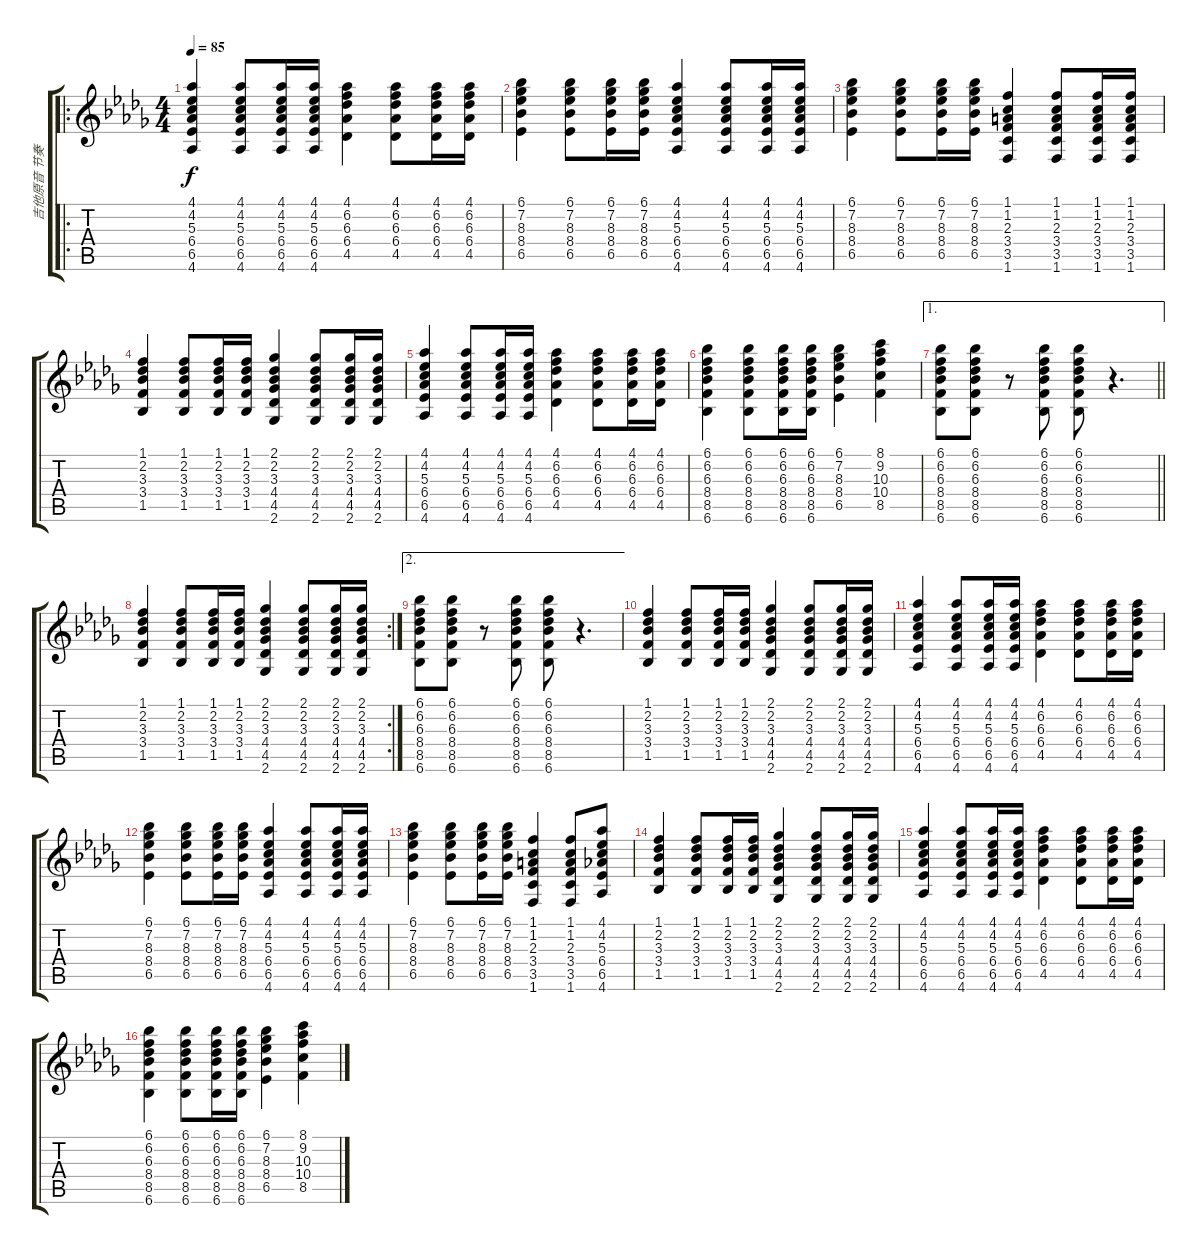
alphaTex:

\track ("吉他原音 节奏" "吉他原音 节奏") {instrument acousticguitarsteel}
\staff {score tabs}
\tuning (E4 B3 G3 D3 A2 E2) {hide}
\ro
\ts (4 4)
\tempo 85
\clef g2
\ks db
(4.1 4.2 5.3 6.4 6.5 4.6).4{dy f} (4.1 4.2 5.3 6.4 6.5 4.6).8 (4.1 4.2 5.3 6.4 6.5 4.6).16 (4.1 4.2 5.3 6.4 6.5 4.6).16 (4.1 6.2 6.3 6.4 4.5).4 (4.1 6.2 6.3 6.4 4.5).8 (4.1 6.2 6.3 6.4 4.5).16 (4.1 6.2 6.3 6.4 4.5).16 |
(6.1 7.2 8.3 8.4 6.5).4 (6.1 7.2 8.3 8.4 6.5).8 (6.1 7.2 8.3 8.4 6.5).16 (6.1 7.2 8.3 8.4 6.5).16 (4.1 4.2 5.3 6.4 6.5 4.6).4 (4.1 4.2 5.3 6.4 6.5 4.6).8 (4.1 4.2 5.3 6.4 6.5 4.6).16 (4.1 4.2 5.3 6.4 6.5 4.6).16 |
(6.1 7.2 8.3 8.4 6.5).4 (6.1 7.2 8.3 8.4 6.5).8 (6.1 7.2 8.3 8.4 6.5).16 (6.1 7.2 8.3 8.4 6.5).16 (1.1 1.2 2.3 3.4 3.5 1.6).4 (1.1 1.2 2.3 3.4 3.5 1.6).8 (1.1 1.2 2.3 3.4 3.5 1.6).16 (1.1 1.2 2.3 3.4 3.5 1.6).16 |
(1.1 2.2 3.3 3.4 1.5).4 (1.1 2.2 3.3 3.4 1.5).8 (1.1 2.2 3.3 3.4 1.5).16 (1.1 2.2 3.3 3.4 1.5).16 (2.1 2.2 3.3 4.4 4.5 2.6).4 (2.1 2.2 3.3 4.4 4.5 2.6).8 (2.1 2.2 3.3 4.4 4.5 2.6).16 (2.1 2.2 3.3 4.4 4.5 2.6).16 |
(4.1 4.2 5.3 6.4 6.5 4.6).4 (4.1 4.2 5.3 6.4 6.5 4.6).8 (4.1 4.2 5.3 6.4 6.5 4.6).16 (4.1 4.2 5.3 6.4 6.5 4.6).16 (4.1 6.2 6.3 6.4 4.5).4 (4.1 6.2 6.3 6.4 4.5).8 (4.1 6.2 6.3 6.4 4.5).16 (4.1 6.2 6.3 6.4 4.5).16 |
(6.1 6.2 6.3 8.4 8.5 6.6).4 (6.1 6.2 6.3 8.4 8.5 6.6).8 (6.1 6.2 6.3 8.4 8.5 6.6).16 (6.1 6.2 6.3 8.4 8.5 6.6).16 (6.1 7.2 8.3 8.4 6.5).4 (8.1 9.2 10.3 10.4 8.5).4 |
\ae 1
\barLineRight lightlight
(6.1 6.2 6.3 8.4 8.5 6.6).8 (6.1 6.2 6.3 8.4 8.5 6.6).8 r.8 (6.1 6.2 6.3 8.4 8.5 6.6).8 (6.1 6.2 6.3 8.4 8.5 6.6).8 r.4{d} |
\rc 2
(1.1 2.2 3.3 3.4 1.5).4 (1.1 2.2 3.3 3.4 1.5).8 (1.1 2.2 3.3 3.4 1.5).16 (1.1 2.2 3.3 3.4 1.5).16 (2.1 2.2 3.3 4.4 4.5 2.6).4 (2.1 2.2 3.3 4.4 4.5 2.6).8 (2.1 2.2 3.3 4.4 4.5 2.6).16 (2.1 2.2 3.3 4.4 4.5 2.6).16 |
\ae 2
(6.1 6.2 6.3 8.4 8.5 6.6).8 (6.1 6.2 6.3 8.4 8.5 6.6).8 r.8 (6.1 6.2 6.3 8.4 8.5 6.6).8 (6.1 6.2 6.3 8.4 8.5 6.6).8 r.4{d} |
(1.1 2.2 3.3 3.4 1.5).4 (1.1 2.2 3.3 3.4 1.5).8 (1.1 2.2 3.3 3.4 1.5).16 (1.1 2.2 3.3 3.4 1.5).16 (2.1 2.2 3.3 4.4 4.5 2.6).4 (2.1 2.2 3.3 4.4 4.5 2.6).8 (2.1 2.2 3.3 4.4 4.5 2.6).16 (2.1 2.2 3.3 4.4 4.5 2.6).16 |
(4.1 4.2 5.3 6.4 6.5 4.6).4 (4.1 4.2 5.3 6.4 6.5 4.6).8 (4.1 4.2 5.3 6.4 6.5 4.6).16 (4.1 4.2 5.3 6.4 6.5 4.6).16 (4.1 6.2 6.3 6.4 4.5).4 (4.1 6.2 6.3 6.4 4.5).8 (4.1 6.2 6.3 6.4 4.5).16 (4.1 6.2 6.3 6.4 4.5).16 |
(6.1 7.2 8.3 8.4 6.5).4 (6.1 7.2 8.3 8.4 6.5).8 (6.1 7.2 8.3 8.4 6.5).16 (6.1 7.2 8.3 8.4 6.5).16 (4.1 4.2 5.3 6.4 6.5 4.6).4 (4.1 4.2 5.3 6.4 6.5 4.6).8 (4.1 4.2 5.3 6.4 6.5 4.6).16 (4.1 4.2 5.3 6.4 6.5 4.6).16 |
(6.1 7.2 8.3 8.4 6.5).4 (6.1 7.2 8.3 8.4 6.5).8 (6.1 7.2 8.3 8.4 6.5).16 (6.1 7.2 8.3 8.4 6.5).16 (1.1 1.2 2.3 3.4 3.5 1.6).4 (1.1 1.2 2.3 3.4 3.5 1.6).8 (4.1 4.2 5.3 6.4 6.5 4.6).8 |
(1.1 2.2 3.3 3.4 1.5).4 (1.1 2.2 3.3 3.4 1.5).8 (1.1 2.2 3.3 3.4 1.5).16 (1.1 2.2 3.3 3.4 1.5).16 (2.1 2.2 3.3 4.4 4.5 2.6).4 (2.1 2.2 3.3 4.4 4.5 2.6).8 (2.1 2.2 3.3 4.4 4.5 2.6).16 (2.1 2.2 3.3 4.4 4.5 2.6).16 |
(4.1 4.2 5.3 6.4 6.5 4.6).4 (4.1 4.2 5.3 6.4 6.5 4.6).8 (4.1 4.2 5.3 6.4 6.5 4.6).16 (4.1 4.2 5.3 6.4 6.5 4.6).16 (4.1 6.2 6.3 6.4 4.5).4 (4.1 6.2 6.3 6.4 4.5).8 (4.1 6.2 6.3 6.4 4.5).16 (4.1 6.2 6.3 6.4 4.5).16 |
(6.1 6.2 6.3 8.4 8.5 6.6).4 (6.1 6.2 6.3 8.4 8.5 6.6).8 (6.1 6.2 6.3 8.4 8.5 6.6).16 (6.1 6.2 6.3 8.4 8.5 6.6).16 (6.1 7.2 8.3 8.4 6.5).4 (8.1 9.2 10.3 10.4 8.5).4
